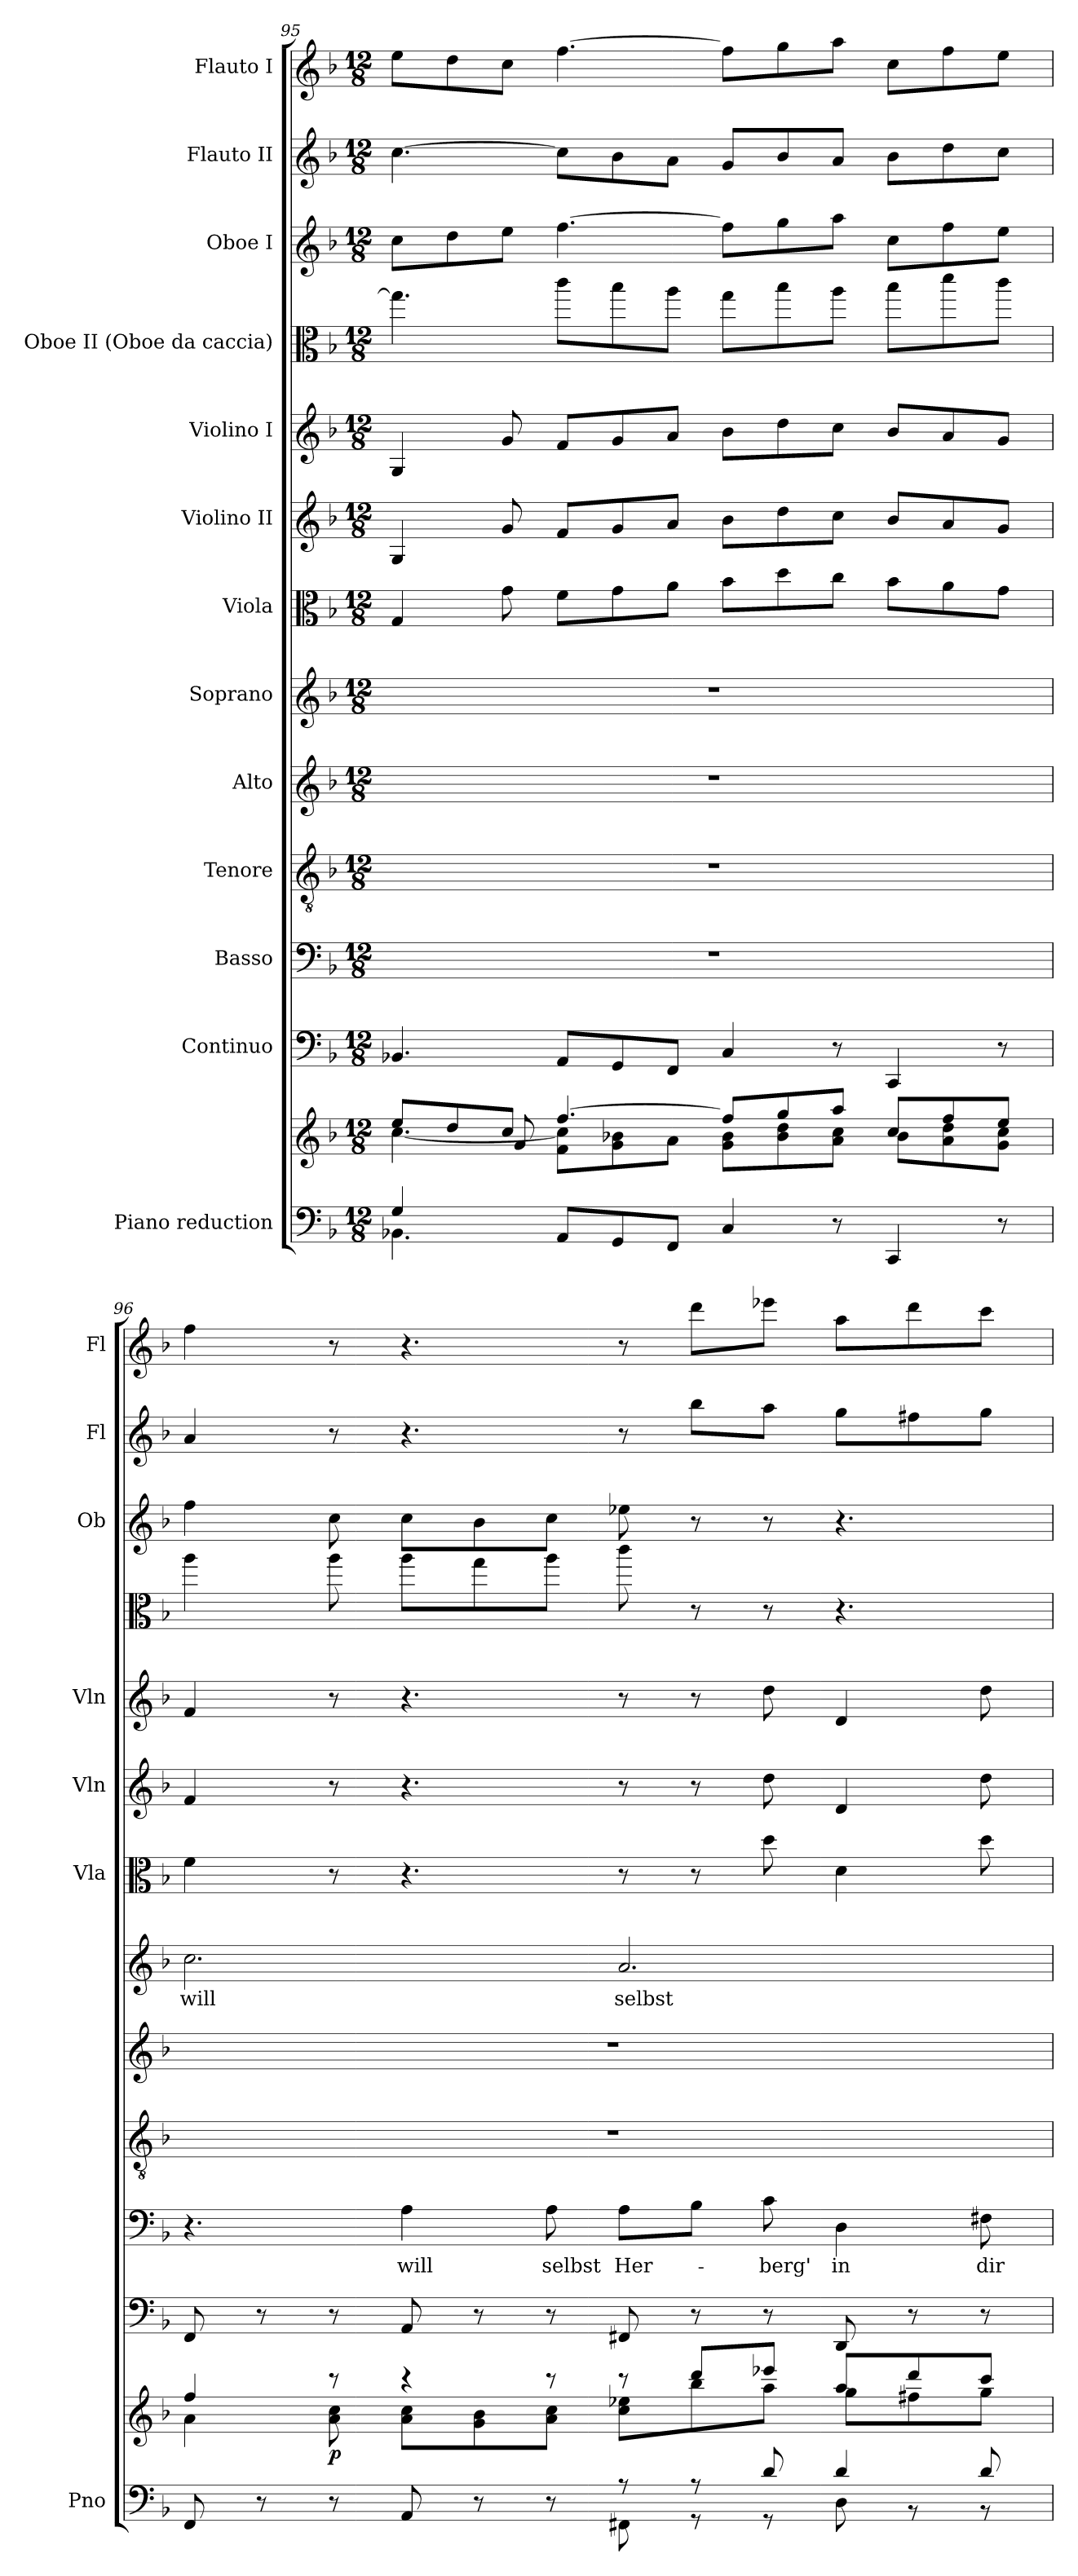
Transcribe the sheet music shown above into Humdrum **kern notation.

**kern	**kern	**dynam	**kern	**kern	**text	**kern	**kern	**kern	**text	**kern	**kern	**kern	**kern	**kern	**kern	**kern
*part13	*part13	*part13	*part12	*part11	*part11	*part10	*part9	*part8	*part8	*part7	*part6	*part5	*part4	*part3	*part2	*part1
*staff14	*staff13	*staff13/14	*staff12	*staff11	*staff11	*staff10	*staff9	*staff8	*staff8	*staff7	*staff6	*staff5	*staff4	*staff3	*staff2	*staff1
*I"Piano reduction	*	*	*I"Continuo	*I"Basso	*	*I"Tenore	*I"Alto	*I"Soprano	*	*I"Viola	*I"Violino II	*I"Violino I	*I"Oboe II (Oboe da caccia)	*I"Oboe I	*I"Flauto II	*I"Flauto I
*I'Pno	*	*	*	*	*	*	*	*	*	*I'Vla	*I'Vln	*I'Vln	*	*I'Ob	*I'Fl	*I'Fl
*clefF4	*clefG2	*	*clefF4	*clefF4	*	*clefGv2	*clefG2	*clefG2	*	*clefC3	*clefG2	*clefG2	*clefC3	*clefG2	*clefG2	*clefG2
*	*	*	*	*	*	*	*	*	*	*	*	*	*ITrd12c21	*	*	*
*k[b-]	*k[b-]	*	*k[b-]	*k[b-]	*	*k[b-]	*k[b-]	*k[b-]	*	*k[b-]	*k[b-]	*k[b-]	*k[b-]	*k[b-]	*k[b-]	*k[b-]
*M12/8	*M12/8	*	*M12/8	*M12/8	*	*M12/8	*M12/8	*M12/8	*	*M12/8	*M12/8	*M12/8	*M12/8	*M12/8	*M12/8	*M12/8
=95	=95	=95	=95	=95	=95	=95	=95	=95	=95	=95	=95	=95	=95	=95	=95	=95
*^	*^	*	*	*	*	*	*	*	*	*	*	*	*	*	*	*
*	*	*	*^	*	*	*	*	*	*	*	*	*	*	*	*	*	*	*
4G/	4.BB-X\	8ee/L	[4.cc\	4ryy	.	4.BB-X/	1.r	.	1.r	1.r	1.r	.	4G/	4G/	4G/	4.g\]	8cc\L	[4.cc\	8ee\L
.	.	8dd/	.	.	.	.	.	.	.	.	.	.	.	.	.	.	8dd\	.	8dd\
8ryy	.	8cc/J	.	8g/	.	.	.	.	.	.	.	.	8g\	8g/	8g/	.	8ee\J	.	8cc\J
8AA/L	4.ryy	[4.ff/	8f\ 8cc\]L	1ryy	.	8AA/L	.	.	.	.	.	.	8f\L	8f/L	8f/L	8cc\L	[4.ff\	8cc\L]	[4.ff\
8GG/	.	.	8g\ 8b-X\	.	.	8GG/	.	.	.	.	.	.	8g\	8g/	8g/	8b-\	.	8b-\	.
8FF/J	.	.	8a\J	.	.	8FF/J	.	.	.	.	.	.	8a\J	8a/J	8a/J	8a\J	.	8a\J	.
4C/	4ryy	8ff/L]	8g\ 8b-\L	.	.	4C/	.	.	.	.	.	.	8b-\L	8b-\L	8b-\L	8g\L	8ff\L]	8g/L	8ff\L]
.	.	8gg/	8b-\ 8dd\	.	.	.	.	.	.	.	.	.	8dd\	8dd\	8dd\	8b-\	8gg\	8b-/	8gg\
8r	8ryy	8aa/J	8a\ 8cc\J	.	.	8r	.	.	.	.	.	.	8cc\J	8cc\J	8cc\J	8a\J	8aa\J	8a/J	8aa\J
4CC/	4ryy	8cc/L	8b-\L	.	.	4CC/	.	.	.	.	.	.	8b-\L	8b-/L	8b-/L	8b-\L	8cc\L	8b-\L	8cc\L
.	.	8ff/	8a\ 8dd\	.	.	.	.	.	.	.	.	.	8a\	8a/	8a/	8dd\	8ff\	8dd\	8ff\
8r	8ryy	8ee/J	8g\ 8cc\J	8ryy	.	8r	.	.	.	.	.	.	8g\J	8g/J	8g/J	8cc\J	8ee\J	8cc\J	8ee\J
=96	=96	=96	=96	=96	=96	=96	=96	=96	=96	=96	=96	=96	=96	=96	=96	=96	=96	=96	=96
!	!	!	!	!	!	!	!	!	!	!	!	!LO:LY:b	!	!	!	!	!	!	!
*	*	*	*v	*v	*	*	*	*	*	*	*	*	*	*	*	*	*	*	*
8FF/	8ryy	4ff/	4a\	.	8FF/	4.r	.	1.r	1.r	2.cc\	will	4f\	4f/	4f/	4a\	4ff\	4a/	4ff\
8r	8ryy	.	.	.	8r	.	.	.	.	.	.	.	.	.	.	.	.	.
!	!	!	!	!LO:DY:b	!	!	!	!	!	!	!	!	!	!	!	!	!	!
8r	8ryy	8r	8a\ 8cc\	p	8r	.	.	.	.	.	.	8r	8r	8r	8a\	8cc\	8r	8r
!	!	!	!	!	!	!	!LO:LY:b	!	!	!	!	!	!	!	!	!	!	!
8AA/	8ryy	4r	8a\ 8cc\L	.	8AA/	4A\	will	.	.	.	.	4.r	4.r	4.r	8a\L	8cc\L	4.r	4.r
8r	8ryy	.	8g\ 8b-\	.	8r	.	.	.	.	.	.	.	.	.	8g\	8b-\	.	.
!	!	!	!	!	!	!	!LO:LY:b	!	!	!	!	!	!	!	!	!	!	!
8r	8ryy	8r	8a\ 8cc\J	.	8r	8A\	selbst	.	.	.	.	.	.	.	8a\J	8cc\J	.	.
!	!	!	!	!	!	!	!LO:LY:b	!	!	!	!LO:LY:b	!	!	!	!	!	!	!
8r	8FF#X\	8r	8cc\ 8ee-X\L	.	8FF#X/	8A\L	Her-	.	.	2.a/	selbst	8r	8r	8r	8cc\	8ee-X\	8r	8r
8r	8r	8ddd/L	8bb-\	.	8r	8B-\J	.	.	.	.	.	8r	8r	8r	8r	8r	8bb-\L	8ddd\L
!	!	!	!	!	!	!	!LO:LY:b	!	!	!	!	!	!	!	!	!	!	!
8d/	8r	8eee-X/J	8aa\J	.	8r	8c\	-berg'	.	.	.	.	8dd\	8dd\	8dd\	8r	8r	8aa\J	8eee-X\J
!	!	!	!	!	!	!	!LO:LY:b	!	!	!	!	!	!	!	!	!	!	!
4d/	8D\	8aa/L	8gg\L	.	8DD/	4D\	in	.	.	.	.	4d\	4d/	4d/	4.r	4.r	8gg\L	8aa\L
.	8r	8ddd/	8ff#X\	.	8r	.	.	.	.	.	.	.	.	.	.	.	8ff#X\	8ddd\
!	!	!	!	!	!	!	!LO:LY:b	!	!	!	!	!	!	!	!	!	!	!
8d/	8r	8ccc/J	8gg\J	.	8r	8F#X\	dir	.	.	.	.	8dd\	8dd\	8dd\	.	.	8gg\J	8ccc\J
*v	*v	*	*	*	*	*	*	*	*	*	*	*	*	*	*	*	*	*
*	*v	*v	*	*	*	*	*	*	*	*	*	*	*	*	*	*	*
=	=	=	=	=	=	=	=	=	=	=	=	=	=	=	=	=
*-	*-	*-	*-	*-	*-	*-	*-	*-	*-	*-	*-	*-	*-	*-	*-	*-
